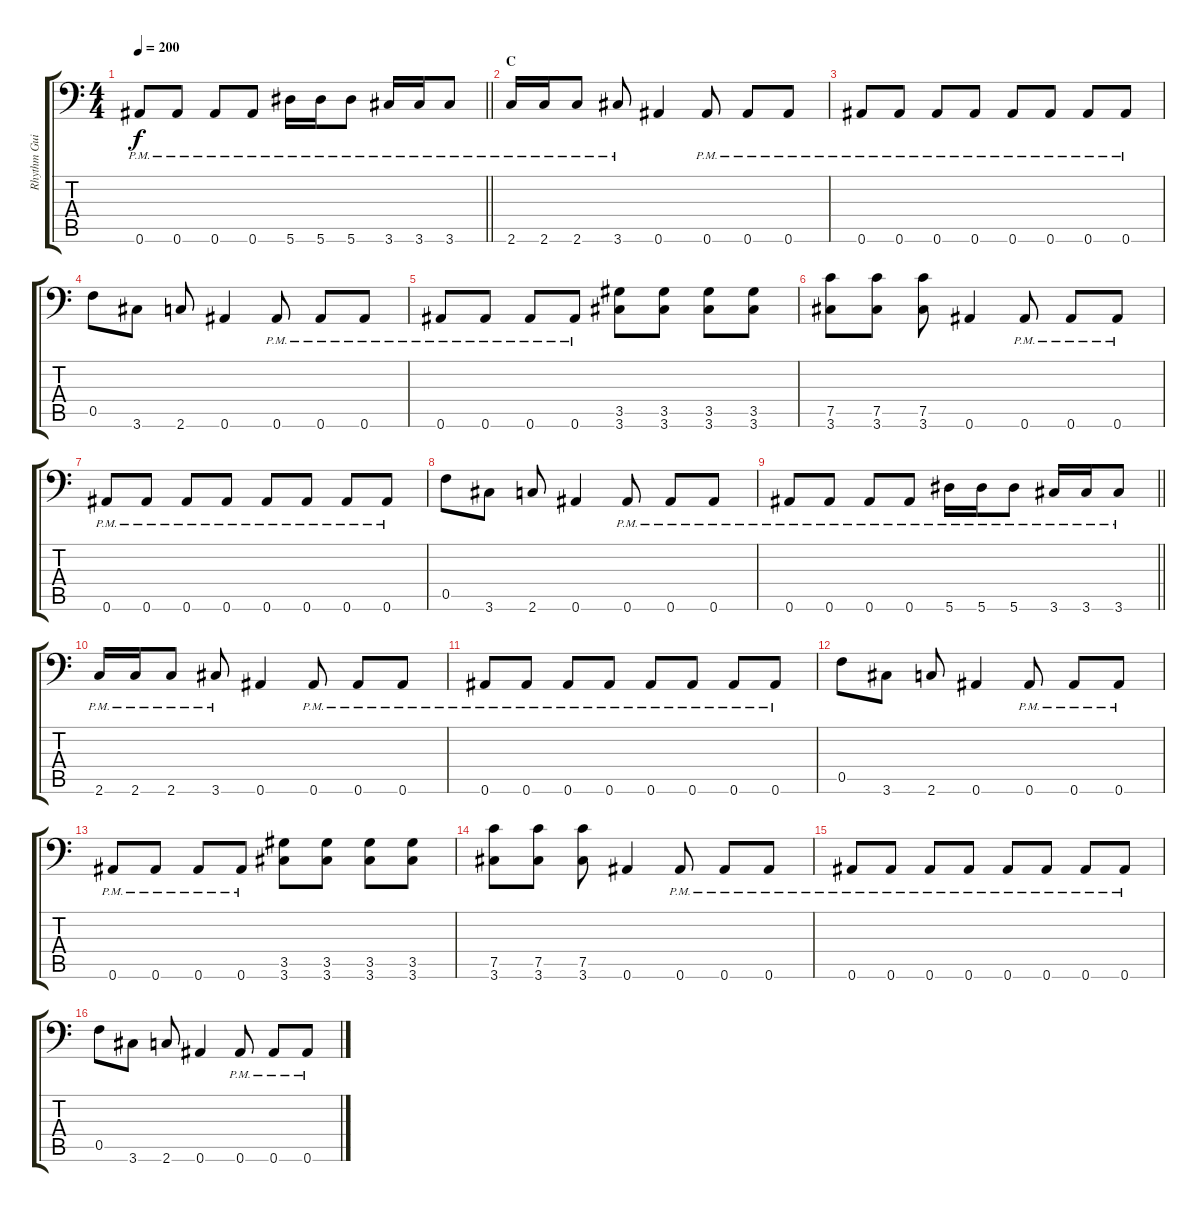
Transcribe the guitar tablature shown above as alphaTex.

\track ("Rhythm Guitar: Chris Di Carlo" "Rhythm Gui") {instrument distortionguitar}
\staff {score tabs}
\tuning (C4 G3 Eb3 Bb2 F2 Bb1) {hide}
\ts (4 4)
\tempo 200
\clef f4
\barLineRight lightlight
\ks c
0.6{pm}.8{dy f} 0.6{pm}.8 0.6{pm}.8 0.6{pm}.8 5.6{pm}.16 5.6{pm}.16 5.6{pm}.8 3.6{pm}.16 3.6{pm}.16 3.6{pm}.8 |
\section ("" "C")
2.6{pm}.16 2.6{pm}.16 2.6{pm}.8 3.6{pm}.8 0.6.4 0.6{pm}.8 0.6{pm}.8 0.6{pm}.8 |
0.6{pm}.8 0.6{pm}.8 0.6{pm}.8 0.6{pm}.8 0.6{pm}.8 0.6{pm}.8 0.6{pm}.8 0.6{pm}.8 |
0.5.8 3.6.8 2.6.8 0.6.4 0.6{pm}.8 0.6{pm}.8 0.6{pm}.8 |
0.6{pm}.8 0.6{pm}.8 0.6{pm}.8 0.6{pm}.8 (3.5 3.6).8 (3.5 3.6).8 (3.5 3.6).8 (3.5 3.6).8 |
(7.5 3.6).8 (7.5 3.6).8 (7.5 3.6).8 0.6.4 0.6{pm}.8 0.6{pm}.8 0.6{pm}.8 |
0.6{pm}.8 0.6{pm}.8 0.6{pm}.8 0.6{pm}.8 0.6{pm}.8 0.6{pm}.8 0.6{pm}.8 0.6{pm}.8 |
0.5.8 3.6.8 2.6.8 0.6.4 0.6{pm}.8 0.6{pm}.8 0.6{pm}.8 |
\barLineRight lightlight
0.6{pm}.8 0.6{pm}.8 0.6{pm}.8 0.6{pm}.8 5.6{pm}.16 5.6{pm}.16 5.6{pm}.8 3.6{pm}.16 3.6{pm}.16 3.6{pm}.8 |
2.6{pm}.16 2.6{pm}.16 2.6{pm}.8 3.6{pm}.8 0.6.4 0.6{pm}.8 0.6{pm}.8 0.6{pm}.8 |
0.6{pm}.8 0.6{pm}.8 0.6{pm}.8 0.6{pm}.8 0.6{pm}.8 0.6{pm}.8 0.6{pm}.8 0.6{pm}.8 |
0.5.8 3.6.8 2.6.8 0.6.4 0.6{pm}.8 0.6{pm}.8 0.6{pm}.8 |
0.6{pm}.8 0.6{pm}.8 0.6{pm}.8 0.6{pm}.8 (3.5 3.6).8 (3.5 3.6).8 (3.5 3.6).8 (3.5 3.6).8 |
(7.5 3.6).8 (7.5 3.6).8 (7.5 3.6).8 0.6.4 0.6{pm}.8 0.6{pm}.8 0.6{pm}.8 |
0.6{pm}.8 0.6{pm}.8 0.6{pm}.8 0.6{pm}.8 0.6{pm}.8 0.6{pm}.8 0.6{pm}.8 0.6{pm}.8 |
0.5.8 3.6.8 2.6.8 0.6.4 0.6{pm}.8 0.6{pm}.8 0.6{pm}.8
